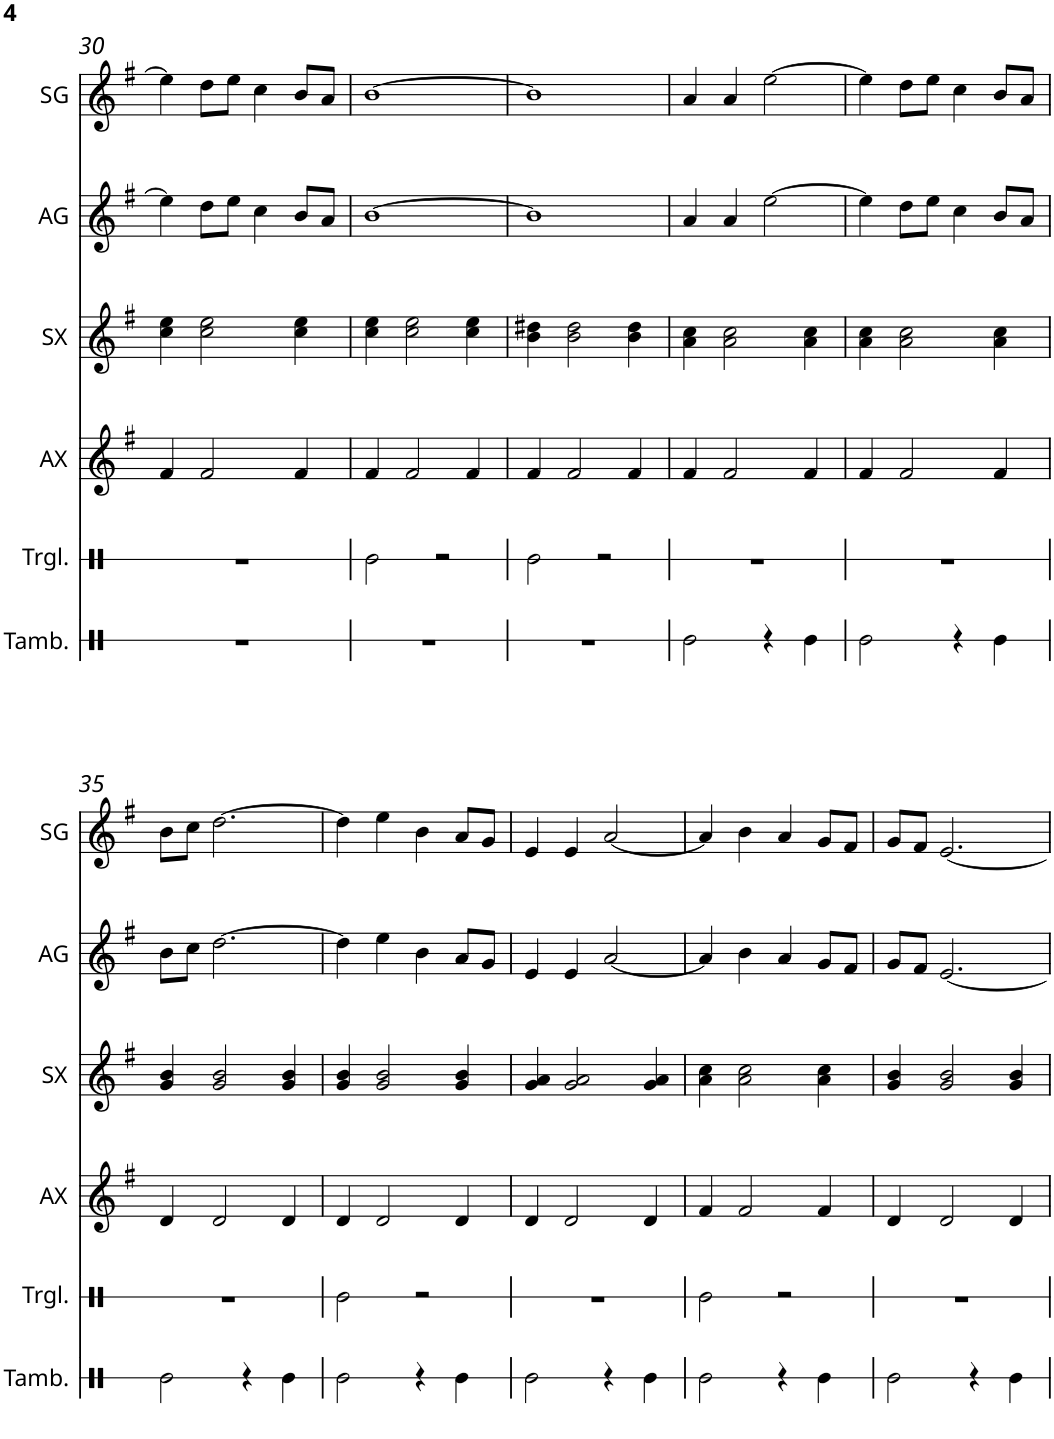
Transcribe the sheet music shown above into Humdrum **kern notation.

**kern	**kern	**kern	**kern	**kern	**kern
*part6	*part5	*part4	*part3	*part2	*part1
*staff6	*staff5	*staff4	*staff3	*staff2	*staff1
*I"Tambourine	*I"Triangle	*I"Alto Xylophone	*I"Soprano Xylophone	*I"Alto Glockenspiel	*I"Soprano Glockenspiel
*I'Tamb.	*I'Trgl.	*I'AX	*I'SX	*I'AG	*I'SG
!!LO:PB:g=z
*clefX	*clefX	*clefG2	*clefG2	*clefG2	*clefG2
*	*	*	*Trd-7c-12	*Trd-7c-12	*Trd-14c-24
*k[f#]	*k[f#]	*k[f#]	*k[f#]	*k[f#]	*k[f#]
*G:	*G:	*G:	*G:	*G:	*G:
*M4/4	*M4/4	*M4/4	*M4/4	*M4/4	*M4/4
=30	=30	=30	=30	=30	=30
1r	1r	4f#/	4cc\ 4ee\	4ee\]	4ee\]
.	.	2f#/	2cc\ 2ee\	8dd\L	8dd\L
.	.	.	.	8ee\J	8ee\J
.	.	.	.	4cc\	4cc\
.	.	4f#/	4cc\ 4ee\	8b/L	8b/L
.	.	.	.	8a/J	8a/J
=31	=31	=31	=31	=31	=31
1r	2Re\	4f#/	4cc\ 4ee\	[1b	[1b
.	.	2f#/	2cc\ 2ee\	.	.
.	2r	.	.	.	.
.	.	4f#/	4cc\ 4ee\	.	.
=32	=32	=32	=32	=32	=32
1r	2Re\	4f#/	4b\ 4dd#X\	1b]	1b]
.	.	2f#/	2b\ 2dd#\	.	.
.	2r	.	.	.	.
.	.	4f#/	4b\ 4dd#\	.	.
=33	=33	=33	=33	=33	=33
2Re\	1r	4f#/	4a\ 4cc\	4a/	4a/
.	.	2f#/	2a\ 2cc\	4a/	4a/
4r	.	.	.	[2ee\	[2ee\
4Re\	.	4f#/	4a\ 4cc\	.	.
=34	=34	=34	=34	=34	=34
2Re\	1r	4f#/	4a\ 4cc\	4ee\]	4ee\]
.	.	2f#/	2a\ 2cc\	8dd\L	8dd\L
.	.	.	.	8ee\J	8ee\J
4r	.	.	.	4cc\	4cc\
4Re\	.	4f#/	4a\ 4cc\	8b/L	8b/L
.	.	.	.	8a/J	8a/J
!!LO:LB:g=z
=35	=35	=35	=35	=35	=35
2Re\	1r	4d/	4g/ 4b/	8b\L	8b\L
.	.	.	.	8cc\J	8cc\J
.	.	2d/	2g/ 2b/	[2.dd\	[2.dd\
4r	.	.	.	.	.
4Re\	.	4d/	4g/ 4b/	.	.
=36	=36	=36	=36	=36	=36
2Re\	2Re\	4d/	4g/ 4b/	4dd\]	4dd\]
.	.	2d/	2g/ 2b/	4ee\	4ee\
4r	2r	.	.	4b\	4b\
4Re\	.	4d/	4g/ 4b/	8a/L	8a/L
.	.	.	.	8g/J	8g/J
=37	=37	=37	=37	=37	=37
2Re\	1r	4d/	4g/ 4a/	4e/	4e/
.	.	2d/	2g/ 2a/	4e/	4e/
4r	.	.	.	[2a/	[2a/
4Re\	.	4d/	4g/ 4a/	.	.
=38	=38	=38	=38	=38	=38
2Re\	2Re\	4f#/	4a\ 4cc\	4a/]	4a/]
.	.	2f#/	2a\ 2cc\	4b\	4b\
4r	2r	.	.	4a/	4a/
4Re\	.	4f#/	4a\ 4cc\	8g/L	8g/L
.	.	.	.	8f#/J	8f#/J
=39	=39	=39	=39	=39	=39
2Re\	1r	4d/	4g/ 4b/	8g/L	8g/L
.	.	.	.	8f#/J	8f#/J
.	.	2d/	2g/ 2b/	[2.e/	[2.e/
4r	.	.	.	.	.
4Re\	.	4d/	4g/ 4b/	.	.
=	=	=	=	=	=
*-	*-	*-	*-	*-	*-
